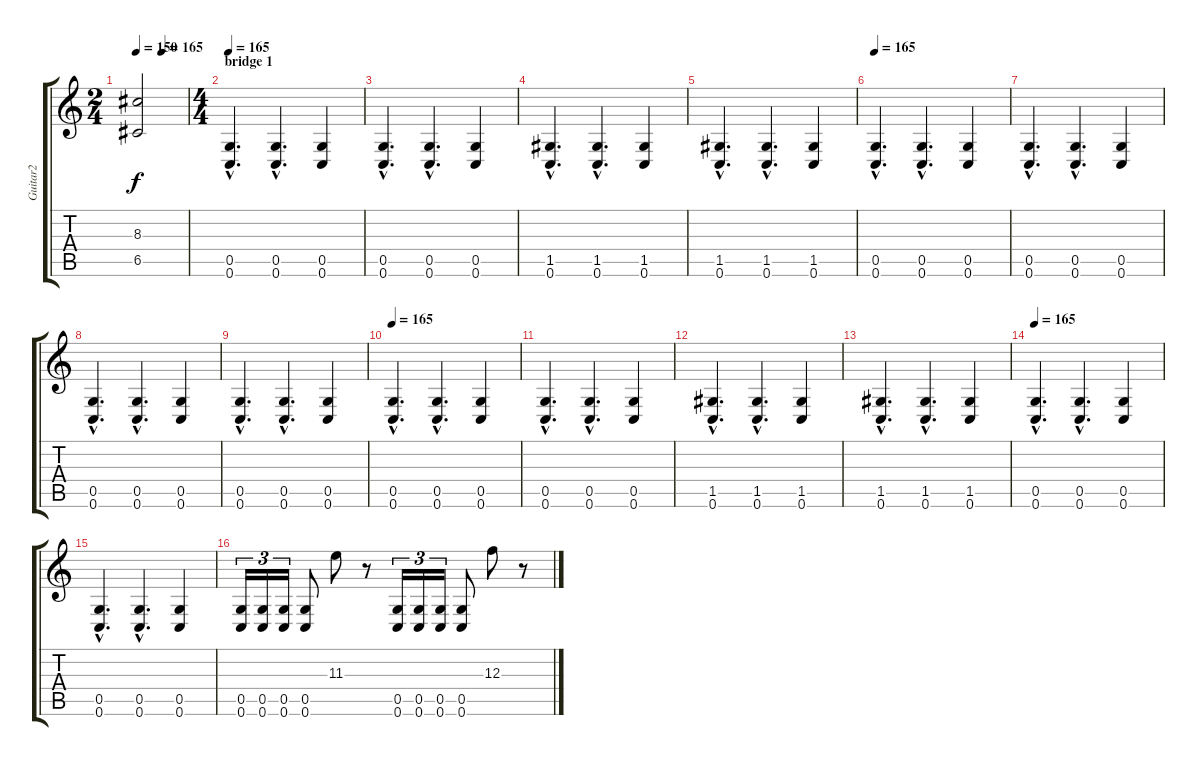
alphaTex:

\track ("Guitar2" "Guitar2") {instrument distortionguitar}
\staff {score tabs}
\tuning (D4 A3 F3 C3 G2 C2) {hide}
\ts (2 4)
\tempo 150
\tempo (165 0.5)
\clef g2
\ks c
(8.3{t} 6.5{t}).2{dy f} |
\ts (4 4)
\section ("" "bridge 1")
\tempo 165
(0.5{hac} 0.6{hac}).4{d} (0.5{hac} 0.6{hac}).4{d} (0.5 0.6).4 |
(0.5{hac} 0.6{hac}).4{d} (0.5{hac} 0.6{hac}).4{d} (0.5 0.6).4 |
(1.5{hac} 0.6{hac}).4{d} (1.5{hac} 0.6{hac}).4{d} (1.5 0.6).4 |
(1.5{hac} 0.6{hac}).4{d} (1.5{hac} 0.6{hac}).4{d} (1.5 0.6).4 |
\tempo 165
(0.5{hac} 0.6{hac}).4{d} (0.5{hac} 0.6{hac}).4{d} (0.5 0.6).4 |
(0.5{hac} 0.6{hac}).4{d} (0.5{hac} 0.6{hac}).4{d} (0.5 0.6).4 |
(0.5{hac} 0.6{hac}).4{d} (0.5{hac} 0.6{hac}).4{d} (0.5 0.6).4 |
(0.5{hac} 0.6{hac}).4{d} (0.5{hac} 0.6{hac}).4{d} (0.5 0.6).4 |
\tempo 165
(0.5{hac} 0.6{hac}).4{d} (0.5{hac} 0.6{hac}).4{d} (0.5 0.6).4 |
(0.5{hac} 0.6{hac}).4{d} (0.5{hac} 0.6{hac}).4{d} (0.5 0.6).4 |
(1.5{hac} 0.6{hac}).4{d} (1.5{hac} 0.6{hac}).4{d} (1.5 0.6).4 |
(1.5{hac} 0.6{hac}).4{d} (1.5{hac} 0.6{hac}).4{d} (1.5 0.6).4 |
\tempo 165
(0.5{hac} 0.6{hac}).4{d} (0.5{hac} 0.6{hac}).4{d} (0.5 0.6).4 |
(0.5{hac} 0.6{hac}).4{d} (0.5{hac} 0.6{hac}).4{d} (0.5 0.6).4 |
(0.5 0.6).16{tu (3 2)} (0.5 0.6).16{tu (3 2)} (0.5 0.6).16{tu (3 2)} (0.5 0.6).8 11.3.8 r.8 (0.5 0.6).16{tu (3 2)} (0.5 0.6).16{tu (3 2)} (0.5 0.6).16{tu (3 2)} (0.5 0.6).8 12.3.8 r.8
